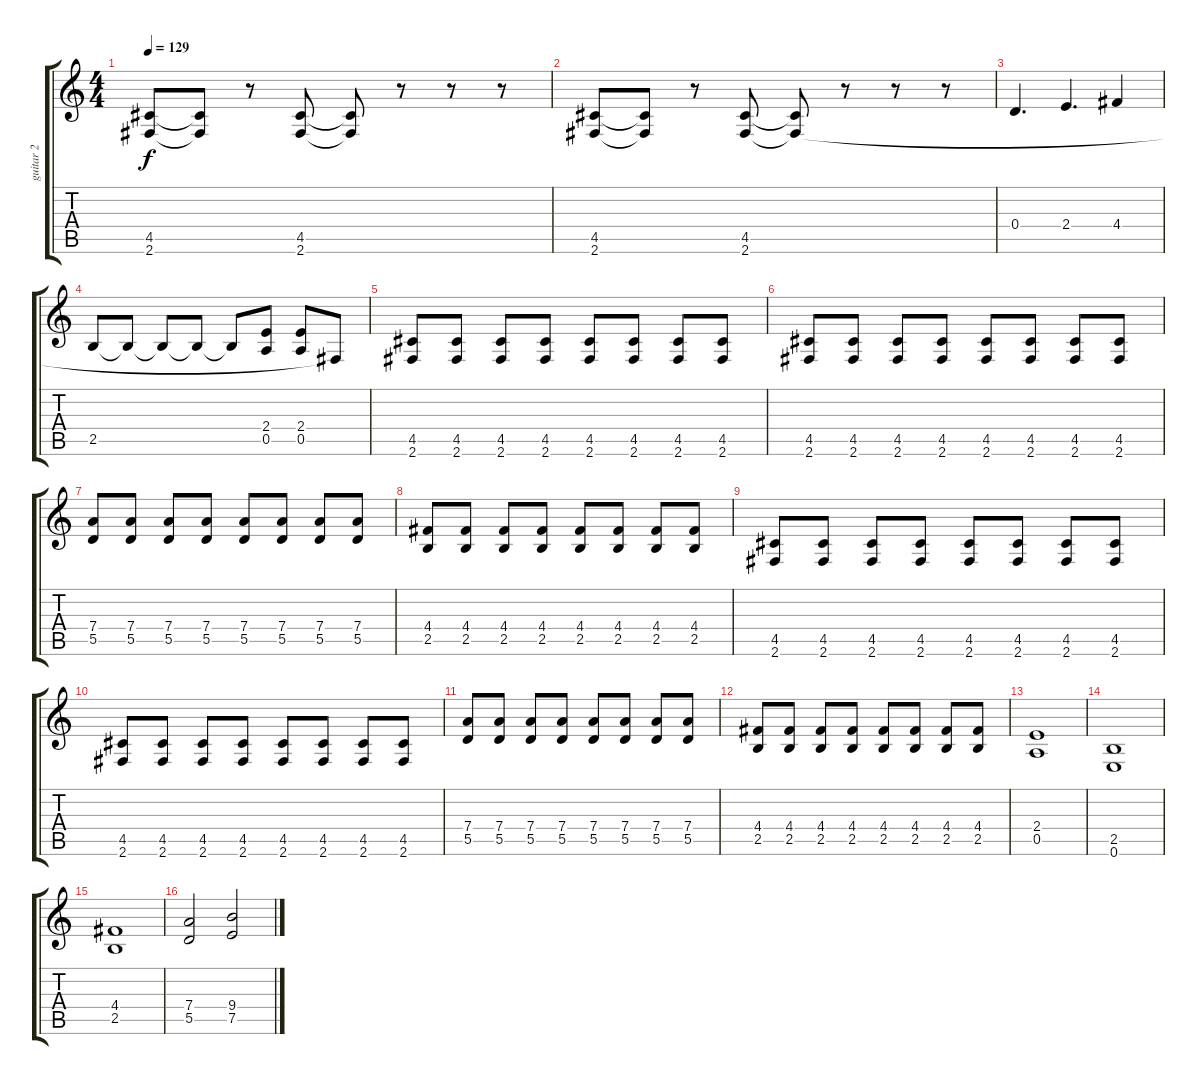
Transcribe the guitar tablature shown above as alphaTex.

\track ("guitar 2" "guitar 2") {instrument distortionguitar}
\staff {score tabs}
\tuning (E4 B3 G3 D3 A2 E2) {hide}
\ts (4 4)
\tempo 129
\clef g2
\ks c
(4.5 2.6).8{dy f instrument overdrivenguitar} (4.5{t} 2.6{t}).8 r.8 (4.5 2.6).8 (4.5{t} 2.6{t}).8 r.8 r.8 r.8 |
(4.5 2.6).8 (4.5{t} 2.6{t}).8 r.8 (4.5 2.6).8 (4.5{t} 2.6{t}).8 r.8 r.8 r.8 |
0.4.4{d} 2.4.4{d} 4.4.4 |
2.5.8 2.5{t}.8 2.5{t}.8 2.5{t}.8 2.5{t}.8 (2.4 0.5).8 (2.4 0.5).8 2.6{t}.8 |
(4.5 2.6).8{volume 12} (4.5 2.6).8 (4.5 2.6).8 (4.5 2.6).8 (4.5 2.6).8 (4.5 2.6).8 (4.5 2.6).8 (4.5 2.6).8 |
(4.5 2.6).8 (4.5 2.6).8 (4.5 2.6).8 (4.5 2.6).8 (4.5 2.6).8 (4.5 2.6).8 (4.5 2.6).8 (4.5 2.6).8 |
(7.4 5.5).8 (7.4 5.5).8 (7.4 5.5).8 (7.4 5.5).8 (7.4 5.5).8 (7.4 5.5).8 (7.4 5.5).8 (7.4 5.5).8 |
(4.4 2.5).8 (4.4 2.5).8 (4.4 2.5).8 (4.4 2.5).8 (4.4 2.5).8 (4.4 2.5).8 (4.4 2.5).8 (4.4 2.5).8 |
(4.5 2.6).8{volume 12} (4.5 2.6).8 (4.5 2.6).8 (4.5 2.6).8 (4.5 2.6).8 (4.5 2.6).8 (4.5 2.6).8 (4.5 2.6).8 |
(4.5 2.6).8 (4.5 2.6).8 (4.5 2.6).8 (4.5 2.6).8 (4.5 2.6).8 (4.5 2.6).8 (4.5 2.6).8 (4.5 2.6).8 |
(7.4 5.5).8 (7.4 5.5).8 (7.4 5.5).8 (7.4 5.5).8 (7.4 5.5).8 (7.4 5.5).8 (7.4 5.5).8 (7.4 5.5).8 |
(4.4 2.5).8 (4.4 2.5).8 (4.4 2.5).8 (4.4 2.5).8 (4.4 2.5).8 (4.4 2.5).8 (4.4 2.5).8 (4.4 2.5).8 |
(2.4 0.5).1 |
(2.5 0.6).1 |
(4.4 2.5).1 |
(7.4 5.5).2 (9.4 7.5).2
